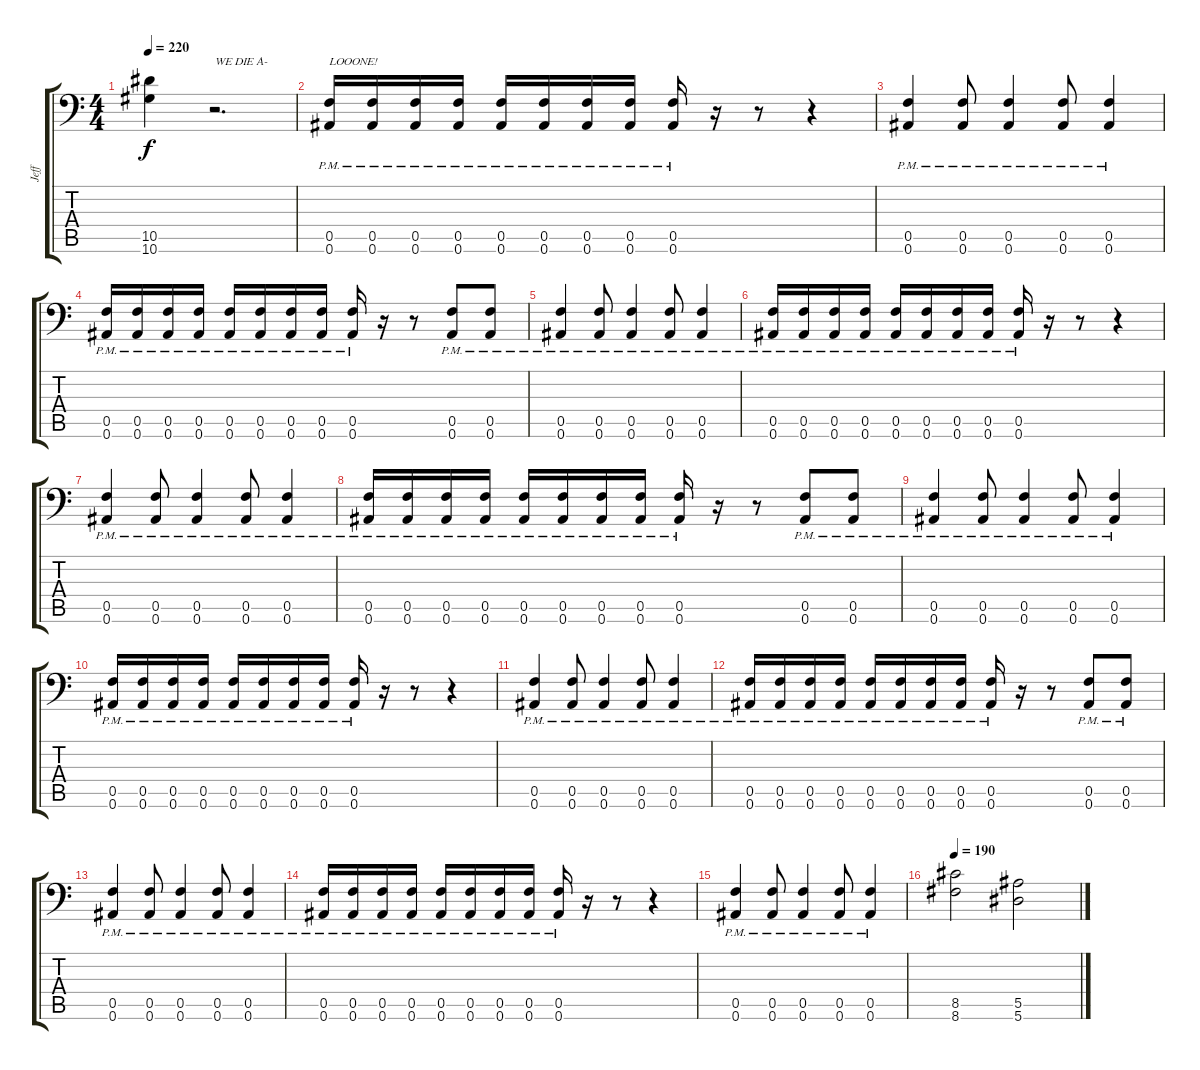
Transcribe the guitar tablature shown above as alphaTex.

\track ("Jeff" "Jeff") {instrument distortionguitar}
\staff {score tabs}
\tuning (C4 G3 Eb3 Bb2 F2 Bb1) {hide}
\ts (4 4)
\tempo 220
\clef f4
\ks c
(10.5 10.6).4{dy f} r.2{d txt "WE DIE A-"} |
(0.5{pm} 0.6{pm}).16{txt "LOOONE!"} (0.5{pm} 0.6{pm}).16 (0.5{pm} 0.6{pm}).16 (0.5{pm} 0.6{pm}).16 (0.5{pm} 0.6{pm}).16 (0.5{pm} 0.6{pm}).16 (0.5{pm} 0.6{pm}).16 (0.5{pm} 0.6{pm}).16 (0.5{pm} 0.6{pm}).16 r.16 r.8 r.4 |
(0.5{pm} 0.6{pm}).4 (0.5{pm} 0.6{pm}).8 (0.5{pm} 0.6{pm}).4 (0.5{pm} 0.6{pm}).8 (0.5{pm} 0.6{pm}).4 |
(0.5{pm} 0.6{pm}).16 (0.5{pm} 0.6{pm}).16 (0.5{pm} 0.6{pm}).16 (0.5{pm} 0.6{pm}).16 (0.5{pm} 0.6{pm}).16 (0.5{pm} 0.6{pm}).16 (0.5{pm} 0.6{pm}).16 (0.5{pm} 0.6{pm}).16 (0.5{pm} 0.6{pm}).16 r.16 r.8 (0.5{pm} 0.6{pm}).8 (0.5{pm} 0.6{pm}).8 |
(0.5{pm} 0.6{pm}).4 (0.5{pm} 0.6{pm}).8 (0.5{pm} 0.6{pm}).4 (0.5{pm} 0.6{pm}).8 (0.5{pm} 0.6{pm}).4 |
(0.5{pm} 0.6{pm}).16 (0.5{pm} 0.6{pm}).16 (0.5{pm} 0.6{pm}).16 (0.5{pm} 0.6{pm}).16 (0.5{pm} 0.6{pm}).16 (0.5{pm} 0.6{pm}).16 (0.5{pm} 0.6{pm}).16 (0.5{pm} 0.6{pm}).16 (0.5{pm} 0.6{pm}).16 r.16 r.8 r.4 |
(0.5{pm} 0.6{pm}).4 (0.5{pm} 0.6{pm}).8 (0.5{pm} 0.6{pm}).4 (0.5{pm} 0.6{pm}).8 (0.5{pm} 0.6{pm}).4 |
(0.5{pm} 0.6{pm}).16 (0.5{pm} 0.6{pm}).16 (0.5{pm} 0.6{pm}).16 (0.5{pm} 0.6{pm}).16 (0.5{pm} 0.6{pm}).16 (0.5{pm} 0.6{pm}).16 (0.5{pm} 0.6{pm}).16 (0.5{pm} 0.6{pm}).16 (0.5{pm} 0.6{pm}).16 r.16 r.8 (0.5{pm} 0.6{pm}).8 (0.5{pm} 0.6{pm}).8 |
(0.5{pm} 0.6{pm}).4 (0.5{pm} 0.6{pm}).8 (0.5{pm} 0.6{pm}).4 (0.5{pm} 0.6{pm}).8 (0.5{pm} 0.6{pm}).4 |
(0.5{pm} 0.6{pm}).16 (0.5{pm} 0.6{pm}).16 (0.5{pm} 0.6{pm}).16 (0.5{pm} 0.6{pm}).16 (0.5{pm} 0.6{pm}).16 (0.5{pm} 0.6{pm}).16 (0.5{pm} 0.6{pm}).16 (0.5{pm} 0.6{pm}).16 (0.5{pm} 0.6{pm}).16 r.16 r.8 r.4 |
(0.5{pm} 0.6{pm}).4 (0.5{pm} 0.6{pm}).8 (0.5{pm} 0.6{pm}).4 (0.5{pm} 0.6{pm}).8 (0.5{pm} 0.6{pm}).4 |
(0.5{pm} 0.6{pm}).16 (0.5{pm} 0.6{pm}).16 (0.5{pm} 0.6{pm}).16 (0.5{pm} 0.6{pm}).16 (0.5{pm} 0.6{pm}).16 (0.5{pm} 0.6{pm}).16 (0.5{pm} 0.6{pm}).16 (0.5{pm} 0.6{pm}).16 (0.5{pm} 0.6{pm}).16 r.16 r.8 (0.5{pm} 0.6{pm}).8 (0.5{pm} 0.6{pm}).8 |
(0.5{pm} 0.6{pm}).4 (0.5{pm} 0.6{pm}).8 (0.5{pm} 0.6{pm}).4 (0.5{pm} 0.6{pm}).8 (0.5{pm} 0.6{pm}).4 |
(0.5{pm} 0.6{pm}).16 (0.5{pm} 0.6{pm}).16 (0.5{pm} 0.6{pm}).16 (0.5{pm} 0.6{pm}).16 (0.5{pm} 0.6{pm}).16 (0.5{pm} 0.6{pm}).16 (0.5{pm} 0.6{pm}).16 (0.5{pm} 0.6{pm}).16 (0.5{pm} 0.6{pm}).16 r.16 r.8 r.4 |
(0.5{pm} 0.6{pm}).4 (0.5{pm} 0.6{pm}).8 (0.5{pm} 0.6{pm}).4 (0.5{pm} 0.6{pm}).8 (0.5{pm} 0.6{pm}).4 |
\tempo 190
(8.5 8.6).2 (5.5 5.6).2
